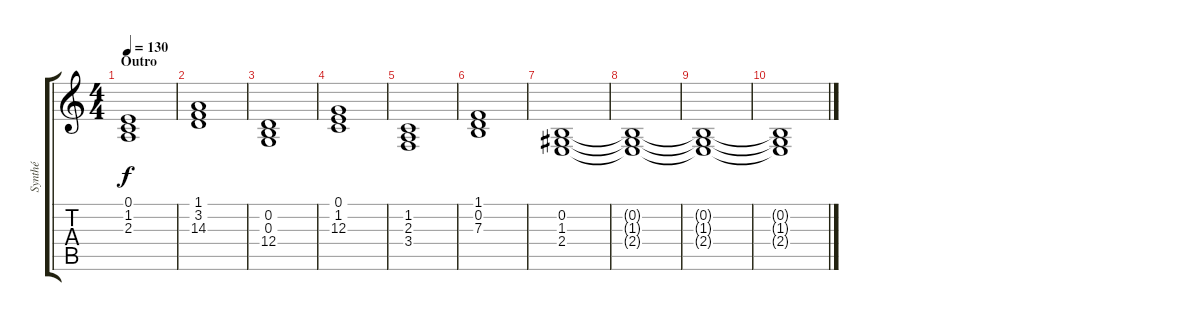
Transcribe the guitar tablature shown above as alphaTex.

\track ("Synthé" "Synthé") {instrument lead2sawtooth}
\staff {score tabs}
\tuning (E4 B3 G3 D3 A2 E2) {hide}
\ts (4 4)
\section ("" "Outro")
\tempo 130
\clef g2
\ks c
(0.1 1.2 2.3).1{dy f} |
(1.1 3.2 14.3).1 |
(0.2 0.3 12.4).1 |
(0.1 1.2 12.3).1 |
(1.2 2.3 3.4).1 |
(1.1 0.2 7.3).1 |
(0.2 1.3 2.4).1 |
(0.2{t} 1.3{t} 2.4{t}).1 |
(0.2{t} 1.3{t} 2.4{t}).1 |
(0.2{t} 1.3{t} 2.4{t}).1
